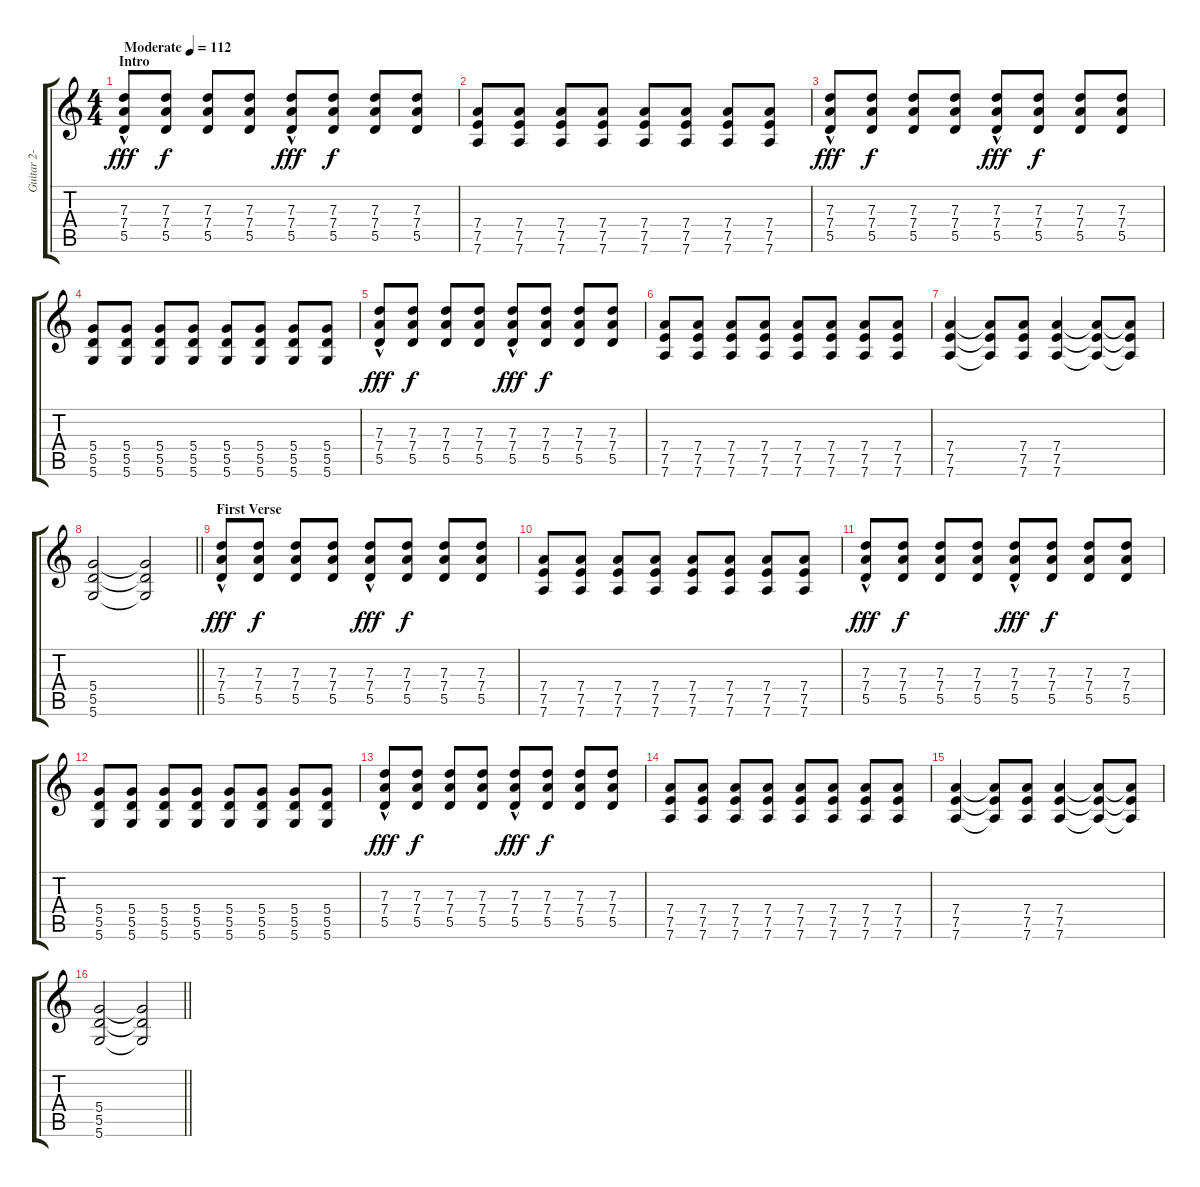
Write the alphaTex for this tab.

\track ("Guitar 2- Matt Skiba" "Guitar 2- ") {instrument electricguitarclean}
\staff {score tabs}
\tuning (E4 B3 G3 D3 A2 D2) {hide}
\ts (4 4)
\section ("" "Intro")
\tempo (112 "Moderate")
\clef g2
\ks c
(7.3{hac} 7.4{hac} 5.5{hac}).8{dy fff instrument electricguitarclean} (7.3 7.4 5.5).8{dy f} (7.3 7.4 5.5).8 (7.3 7.4 5.5).8 (7.3{hac} 7.4{hac} 5.5{hac}).8{dy fff} (7.3 7.4 5.5).8{dy f} (7.3 7.4 5.5).8 (7.3 7.4 5.5).8 |
(7.4 7.5 7.6).8 (7.4 7.5 7.6).8 (7.4 7.5 7.6).8 (7.4 7.5 7.6).8 (7.4 7.5 7.6).8 (7.4 7.5 7.6).8 (7.4 7.5 7.6).8 (7.4 7.5 7.6).8 |
(7.3{hac} 7.4{hac} 5.5{hac}).8{dy fff} (7.3 7.4 5.5).8{dy f} (7.3 7.4 5.5).8 (7.3 7.4 5.5).8 (7.3{hac} 7.4{hac} 5.5{hac}).8{dy fff} (7.3 7.4 5.5).8{dy f} (7.3 7.4 5.5).8 (7.3 7.4 5.5).8 |
(5.4 5.5 5.6).8 (5.4 5.5 5.6).8 (5.4 5.5 5.6).8 (5.4 5.5 5.6).8 (5.4 5.5 5.6).8 (5.4 5.5 5.6).8 (5.4 5.5 5.6).8 (5.4 5.5 5.6).8 |
(7.3{hac} 7.4{hac} 5.5{hac}).8{dy fff} (7.3 7.4 5.5).8{dy f} (7.3 7.4 5.5).8 (7.3 7.4 5.5).8 (7.3{hac} 7.4{hac} 5.5{hac}).8{dy fff} (7.3 7.4 5.5).8{dy f} (7.3 7.4 5.5).8 (7.3 7.4 5.5).8 |
(7.4 7.5 7.6).8 (7.4 7.5 7.6).8 (7.4 7.5 7.6).8 (7.4 7.5 7.6).8 (7.4 7.5 7.6).8 (7.4 7.5 7.6).8 (7.4 7.5 7.6).8 (7.4 7.5 7.6).8 |
(7.4 7.5 7.6).4 (7.4{t} 7.5{t} 7.6{t}).8 (7.4 7.5 7.6).8 (7.4 7.5 7.6).4 (7.4{t} 7.5{t} 7.6{t}).8 (7.4{t} 7.5{t} 7.6{t}).8 |
\barLineRight lightlight
(5.4 5.5 5.6).2 (5.4{t} 5.5{t} 5.6{t}).2 |
\section ("" "First Verse")
(7.3{hac} 7.4{hac} 5.5{hac}).8{dy fff} (7.3 7.4 5.5).8{dy f} (7.3 7.4 5.5).8 (7.3 7.4 5.5).8 (7.3{hac} 7.4{hac} 5.5{hac}).8{dy fff} (7.3 7.4 5.5).8{dy f} (7.3 7.4 5.5).8 (7.3 7.4 5.5).8 |
(7.4 7.5 7.6).8 (7.4 7.5 7.6).8 (7.4 7.5 7.6).8 (7.4 7.5 7.6).8 (7.4 7.5 7.6).8 (7.4 7.5 7.6).8 (7.4 7.5 7.6).8 (7.4 7.5 7.6).8 |
(7.3{hac} 7.4{hac} 5.5{hac}).8{dy fff} (7.3 7.4 5.5).8{dy f} (7.3 7.4 5.5).8 (7.3 7.4 5.5).8 (7.3{hac} 7.4{hac} 5.5{hac}).8{dy fff} (7.3 7.4 5.5).8{dy f} (7.3 7.4 5.5).8 (7.3 7.4 5.5).8 |
(5.4 5.5 5.6).8 (5.4 5.5 5.6).8 (5.4 5.5 5.6).8 (5.4 5.5 5.6).8 (5.4 5.5 5.6).8 (5.4 5.5 5.6).8 (5.4 5.5 5.6).8 (5.4 5.5 5.6).8 |
(7.3{hac} 7.4{hac} 5.5{hac}).8{dy fff} (7.3 7.4 5.5).8{dy f} (7.3 7.4 5.5).8 (7.3 7.4 5.5).8 (7.3{hac} 7.4{hac} 5.5{hac}).8{dy fff} (7.3 7.4 5.5).8{dy f} (7.3 7.4 5.5).8 (7.3 7.4 5.5).8 |
(7.4 7.5 7.6).8 (7.4 7.5 7.6).8 (7.4 7.5 7.6).8 (7.4 7.5 7.6).8 (7.4 7.5 7.6).8 (7.4 7.5 7.6).8 (7.4 7.5 7.6).8 (7.4 7.5 7.6).8 |
(7.4 7.5 7.6).4 (7.4{t} 7.5{t} 7.6{t}).8 (7.4 7.5 7.6).8 (7.4 7.5 7.6).4 (7.4{t} 7.5{t} 7.6{t}).8 (7.4{t} 7.5{t} 7.6{t}).8 |
\barLineRight lightlight
(5.4 5.5 5.6).2 (5.4{t} 5.5{t} 5.6{t}).2
